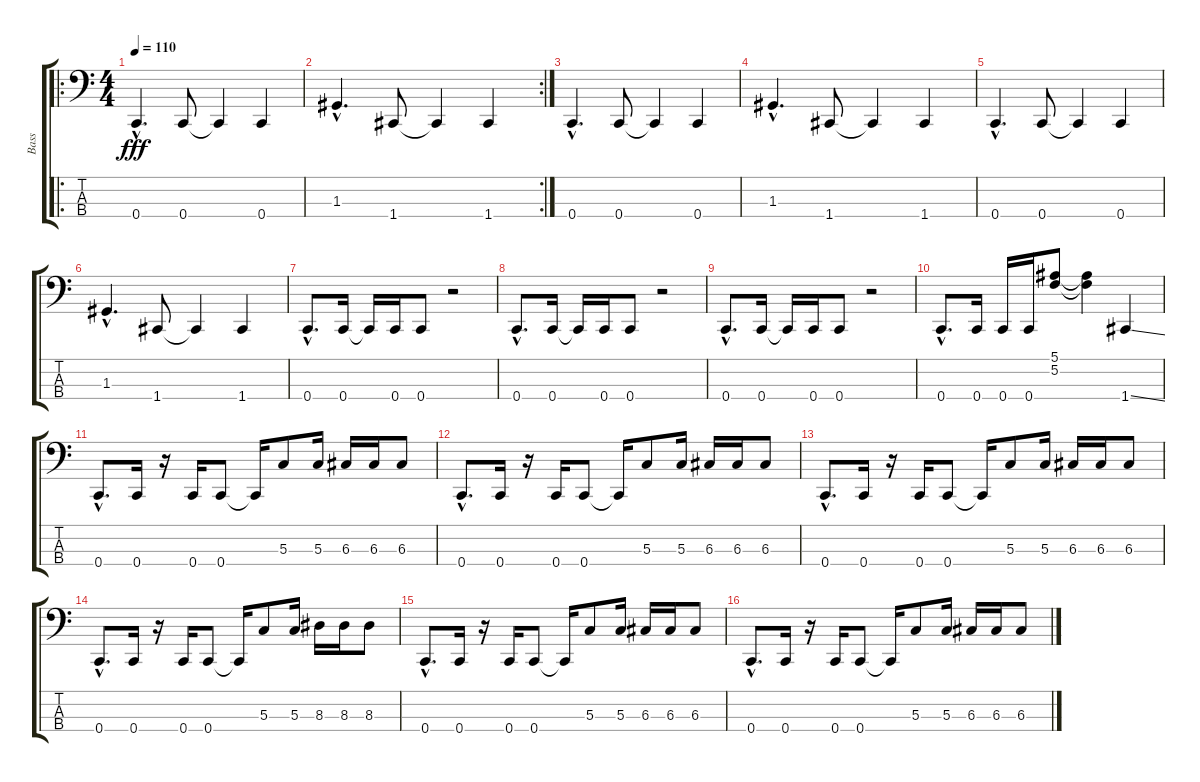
\track ("Bass" "Bass") {instrument electricbasspick}
\staff {score tabs}
\tuning (F2 C2 G1 C1) {hide}
\ro
\ts (4 4)
\tempo 110
\clef f4
\ks c
0.4{hac}.4{d dy fff instrument electricbasspick} 0.4.8 0.4{t}.4 0.4.4 |
\rc 2
1.3{hac}.4{d} 1.4.8 1.4{t}.4 1.4.4 |
0.4{hac}.4{d} 0.4.8 0.4{t}.4 0.4.4 |
1.3{hac}.4{d} 1.4.8 1.4{t}.4 1.4.4 |
0.4{hac}.4{d} 0.4.8 0.4{t}.4 0.4.4 |
1.3{hac}.4{d} 1.4.8 1.4{t}.4 1.4.4 |
0.4{hac}.8{d} 0.4.16 0.4{t}.16 0.4.16 0.4.8 r.2 |
0.4{hac}.8{d} 0.4.16 0.4{t}.16 0.4.16 0.4.8 r.2 |
0.4{hac}.8{d} 0.4.16 0.4{t}.16 0.4.16 0.4.8 r.2 |
0.4{hac}.8{d} 0.4.16 0.4.16 0.4.16 (5.1 5.2).8 (5.1{t} 5.2{t}).4 1.4{ss}.4 |
0.4{hac}.8{d} 0.4.16 r.16 0.4.16 0.4.8 0.4{t}.16 5.3.8 5.3.16 6.3.16 6.3.16 6.3.8 |
0.4{hac}.8{d} 0.4.16 r.16 0.4.16 0.4.8 0.4{t}.16 5.3.8 5.3.16 6.3.16 6.3.16 6.3.8 |
0.4{hac}.8{d} 0.4.16 r.16 0.4.16 0.4.8 0.4{t}.16 5.3.8 5.3.16 6.3.16 6.3.16 6.3.8 |
0.4{hac}.8{d} 0.4.16 r.16 0.4.16 0.4.8 0.4{t}.16 5.3.8 5.3.16 8.3.16 8.3.16 8.3.8 |
0.4{hac}.8{d} 0.4.16 r.16 0.4.16 0.4.8 0.4{t}.16 5.3.8 5.3.16 6.3.16 6.3.16 6.3.8 |
0.4{hac}.8{d} 0.4.16 r.16 0.4.16 0.4.8 0.4{t}.16 5.3.8 5.3.16 6.3.16 6.3.16 6.3.8
